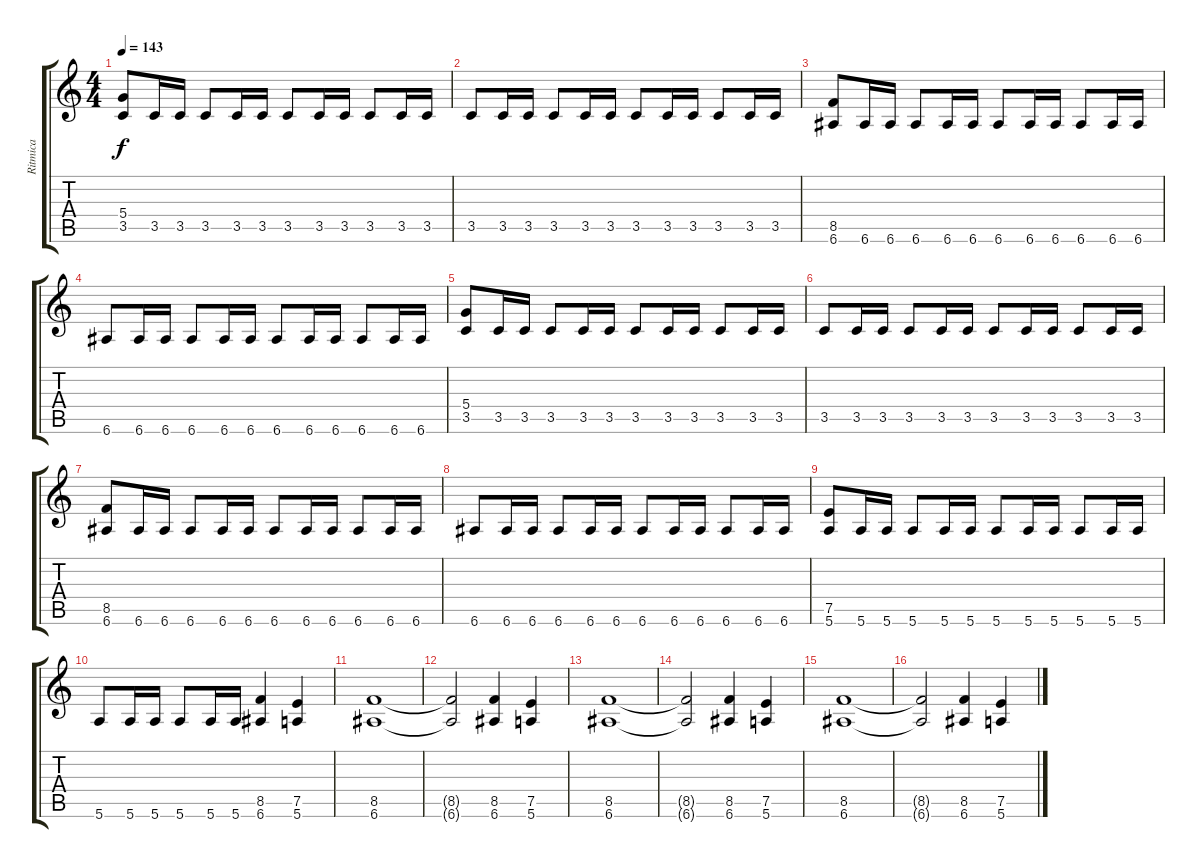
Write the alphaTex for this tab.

\track ("Ritmica" "Ritmica") {instrument distortionguitar}
\staff {score tabs}
\tuning (E4 B3 G3 D3 A2 E2) {hide}
\ts (4 4)
\tempo 143
\clef g2
\ks c
(5.4 3.5).8{dy f} 3.5.16 3.5.16 3.5.8 3.5.16 3.5.16 3.5.8 3.5.16 3.5.16 3.5.8 3.5.16 3.5.16 |
3.5.8 3.5.16 3.5.16 3.5.8 3.5.16 3.5.16 3.5.8 3.5.16 3.5.16 3.5.8 3.5.16 3.5.16 |
(8.5 6.6).8 6.6.16 6.6.16 6.6.8 6.6.16 6.6.16 6.6.8 6.6.16 6.6.16 6.6.8 6.6.16 6.6.16 |
6.6.8 6.6.16 6.6.16 6.6.8 6.6.16 6.6.16 6.6.8 6.6.16 6.6.16 6.6.8 6.6.16 6.6.16 |
(5.4 3.5).8 3.5.16 3.5.16 3.5.8 3.5.16 3.5.16 3.5.8 3.5.16 3.5.16 3.5.8 3.5.16 3.5.16 |
3.5.8 3.5.16 3.5.16 3.5.8 3.5.16 3.5.16 3.5.8 3.5.16 3.5.16 3.5.8 3.5.16 3.5.16 |
(8.5 6.6).8 6.6.16 6.6.16 6.6.8 6.6.16 6.6.16 6.6.8 6.6.16 6.6.16 6.6.8 6.6.16 6.6.16 |
6.6.8 6.6.16 6.6.16 6.6.8 6.6.16 6.6.16 6.6.8 6.6.16 6.6.16 6.6.8 6.6.16 6.6.16 |
(7.5 5.6).8 5.6.16 5.6.16 5.6.8 5.6.16 5.6.16 5.6.8 5.6.16 5.6.16 5.6.8 5.6.16 5.6.16 |
5.6.8 5.6.16 5.6.16 5.6.8 5.6.16 5.6.16 (8.5 6.6).4 (7.5 5.6).4 |
(8.5 6.6).1 |
(8.5{t} 6.6{t}).2 (8.5 6.6).4 (7.5 5.6).4 |
(8.5 6.6).1 |
(8.5{t} 6.6{t}).2 (8.5 6.6).4 (7.5 5.6).4 |
(8.5 6.6).1 |
(8.5{t} 6.6{t}).2 (8.5 6.6).4 (7.5 5.6).4
